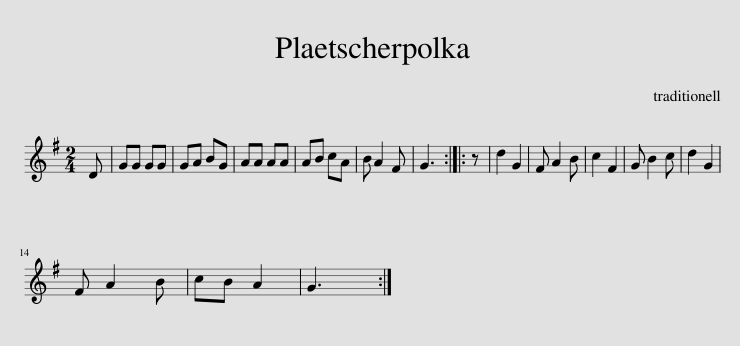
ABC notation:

X:1
L:1/8
M:2/4
I:linebreak $
K:G
V:1 treble
V:1
 D | GG GG | GA BG | AA AA | AB cA | %5
 B A2 F | G3 :: z | d2 G2 | F A2 B | %10
 c2 F2 | G B2 c | d2 G2 |$ F A2 B | cB A2 | %15
 G3 :| %16
